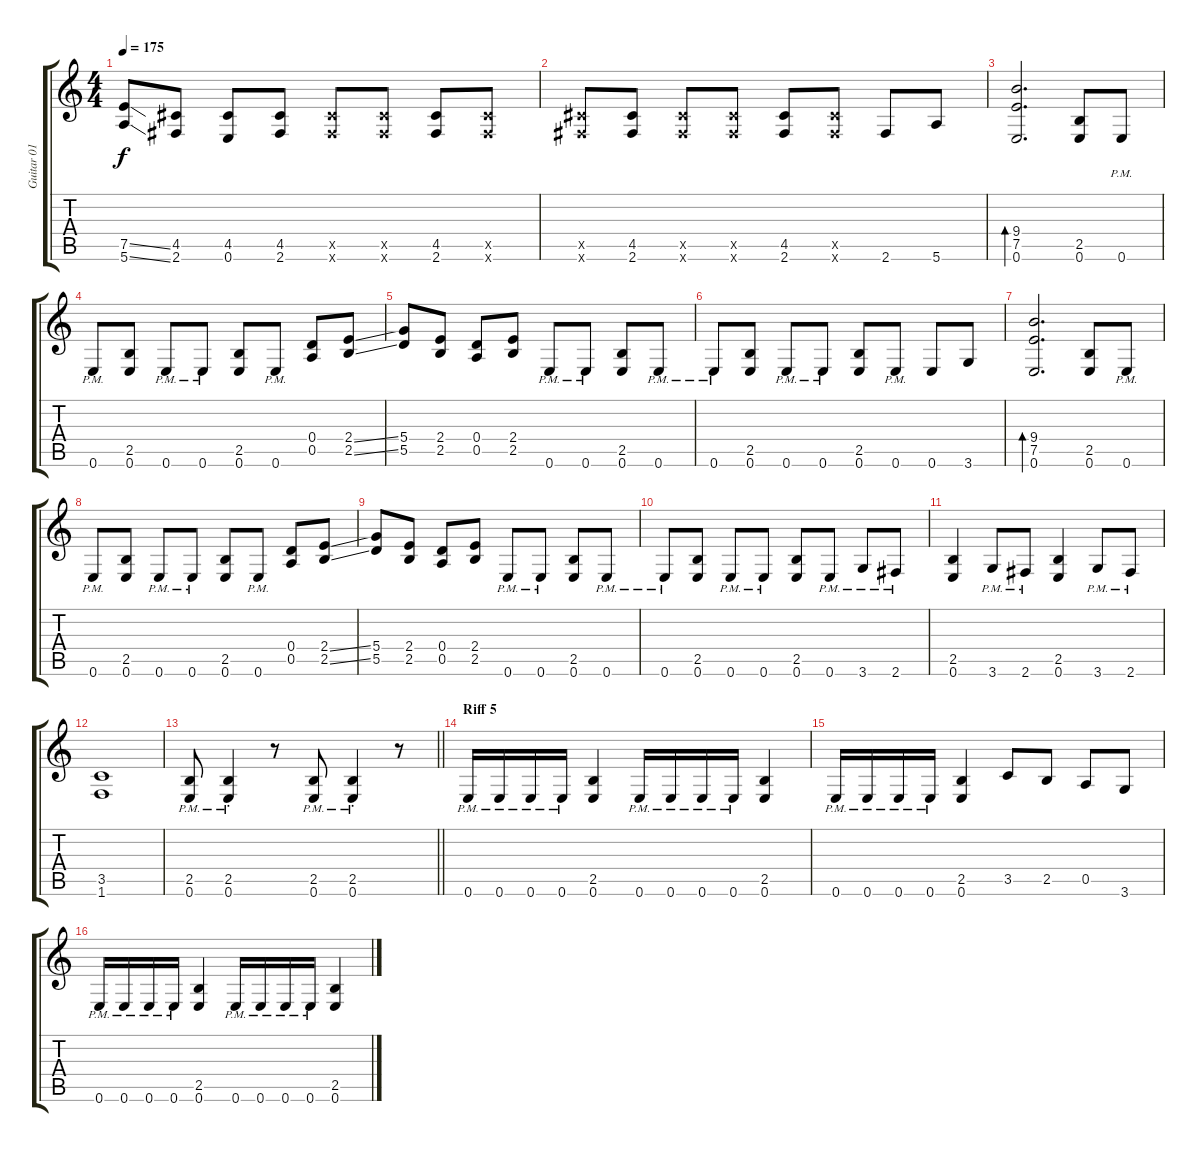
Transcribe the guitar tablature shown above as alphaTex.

\track ("Guitar 01" "Guitar 01") {instrument distortionguitar}
\staff {score tabs}
\tuning (E4 B3 G3 D3 A2 E2) {hide}
\ts (4 4)
\tempo 175
\clef g2
\ks c
(7.5{ss} 5.6{ss}).8{dy f} (4.5 2.6).8 (4.5 0.6).8 (4.5 2.6).8 (4.5{x} 2.6{x}).8 (4.5{x} 2.6{x}).8 (4.5 2.6).8 (4.5{x} 2.6{x}).8 |
(4.5{x} 2.6{x}).8 (4.5 2.6).8 (4.5{x} 2.6{x}).8 (4.5{x} 2.6{x}).8 (4.5 2.6).8 (4.5{x} 2.6{x}).8 2.6.8 5.6.8 |
(9.4 7.5 0.6).2{d bd 240} (2.5 0.6).8 0.6{pm}.8 |
0.6{pm}.8 (2.5 0.6).8 0.6{pm}.8 0.6{pm}.8 (2.5 0.6).8 0.6{pm}.8 (0.4 0.5).8 (2.4{ss} 2.5{ss}).8 |
(5.4 5.5).8 (2.4 2.5).8 (0.4 0.5).8 (2.4 2.5).8 0.6{pm}.8 0.6{pm}.8 (2.5 0.6).8 0.6{pm}.8 |
0.6{pm}.8 (2.5 0.6).8 0.6{pm}.8 0.6{pm}.8 (2.5 0.6).8 0.6{pm}.8 0.6.8 3.6.8 |
(9.4 7.5 0.6).2{d bd 240} (2.5 0.6).8 0.6{pm}.8 |
0.6{pm}.8 (2.5 0.6).8 0.6{pm}.8 0.6{pm}.8 (2.5 0.6).8 0.6{pm}.8 (0.4 0.5).8 (2.4{ss} 2.5{ss}).8 |
(5.4 5.5).8 (2.4 2.5).8 (0.4 0.5).8 (2.4 2.5).8 0.6{pm}.8 0.6{pm}.8 (2.5 0.6).8 0.6{pm}.8 |
0.6{pm}.8 (2.5 0.6).8 0.6{pm}.8 0.6{pm}.8 (2.5 0.6).8 0.6{pm}.8 3.6{pm}.8 2.6{pm}.8 |
(2.5 0.6).4 3.6{pm}.8 2.6{pm}.8 (2.5 0.6).4 3.6{pm}.8 2.6{pm}.8 |
(3.5 1.6).1 |
\barLineRight lightlight
(2.5{pm} 0.6{pm}).8 (2.5{pm st} 0.6{pm st}).4 r.8 (2.5{pm} 0.6{pm}).8 (2.5{pm st} 0.6{pm st}).4 r.8 |
\section ("" "Riff 5")
0.6{pm}.16 0.6{pm}.16 0.6{pm}.16 0.6{pm}.16 (2.5 0.6).4 0.6{pm}.16 0.6{pm}.16 0.6{pm}.16 0.6{pm}.16 (2.5 0.6).4 |
0.6{pm}.16 0.6{pm}.16 0.6{pm}.16 0.6{pm}.16 (2.5 0.6).4 3.5.8 2.5.8 0.5.8 3.6.8 |
0.6{pm}.16 0.6{pm}.16 0.6{pm}.16 0.6{pm}.16 (2.5 0.6).4 0.6{pm}.16 0.6{pm}.16 0.6{pm}.16 0.6{pm}.16 (2.5 0.6).4
